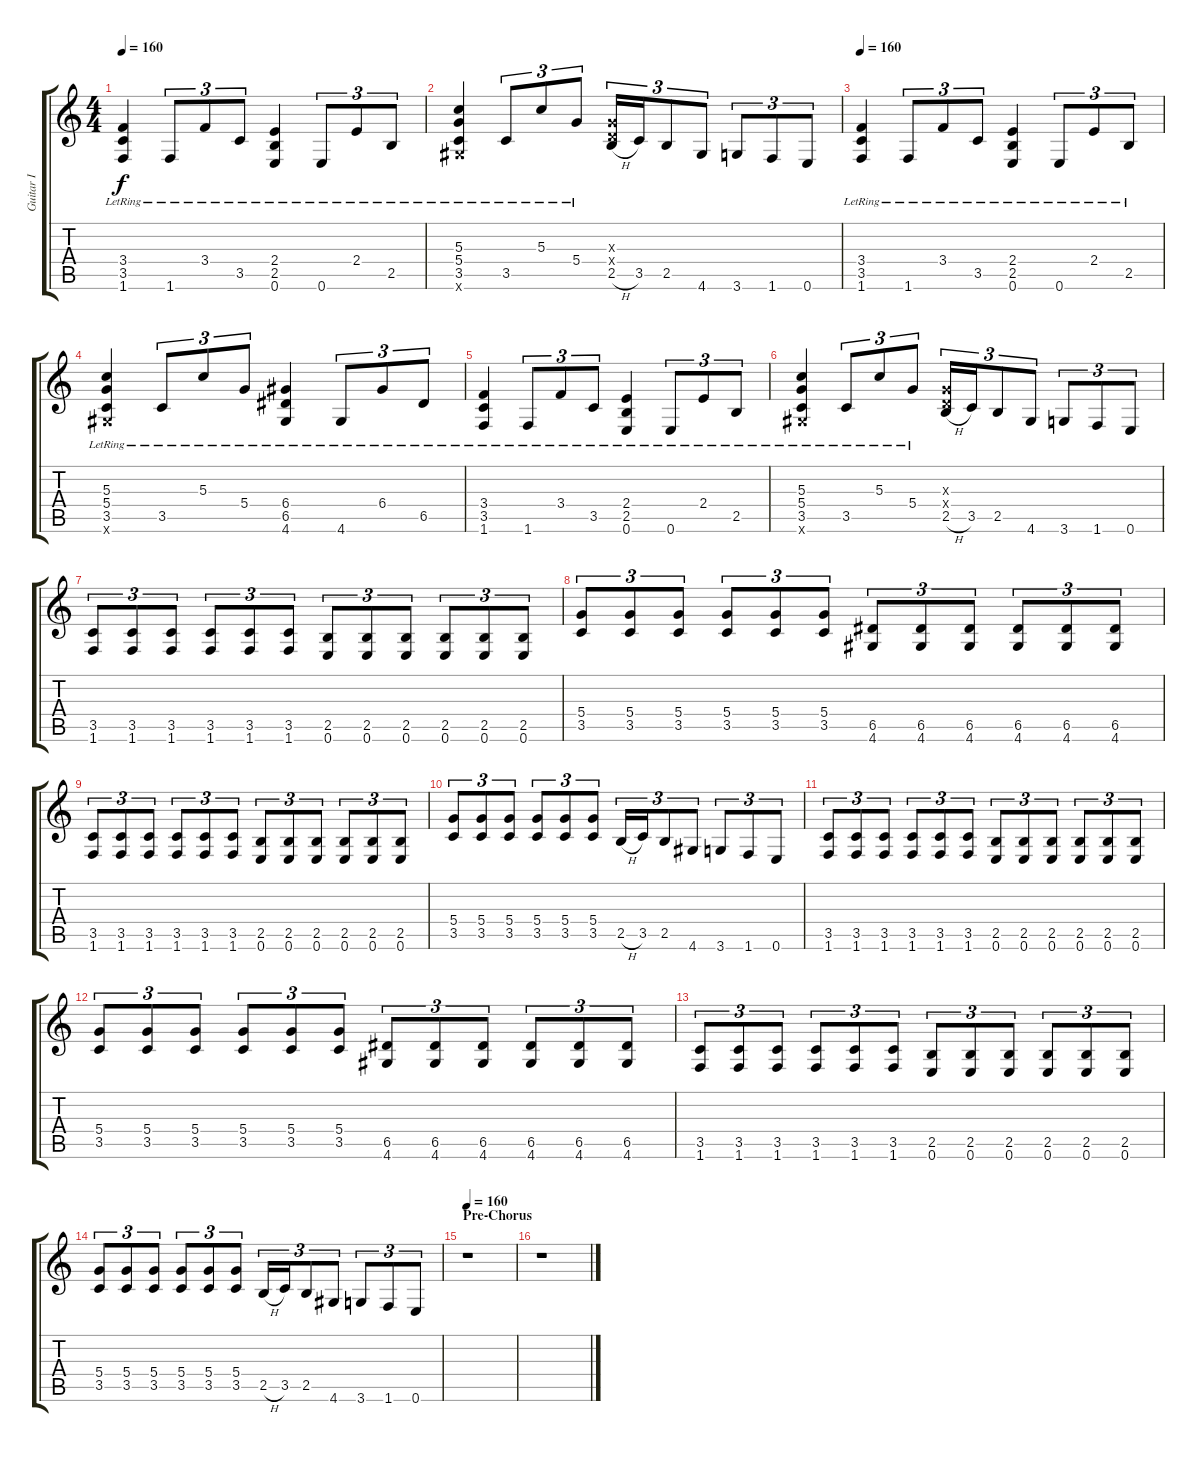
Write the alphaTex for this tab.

\track ("Guitar I" "Guitar I") {instrument distortionguitar}
\staff {score tabs}
\tuning (E4 B3 G3 D3 A2 E2) {hide}
\ts (4 4)
\tempo 160
\clef g2
\ks c
(3.4{lr} 3.5{lr} 1.6{lr}).4{dy f} 1.6{lr}.8{tu (3 2)} 3.4{lr}.8{tu (3 2)} 3.5{lr}.8{tu (3 2)} (2.4{lr} 2.5{lr} 0.6{lr}).4 0.6{lr}.8{tu (3 2)} 2.4{lr}.8{tu (3 2)} 2.5{lr}.8{tu (3 2)} |
(5.3{lr} 5.4{lr} 3.5{lr} 4.6{x}).4 3.5{lr}.8{tu (3 2)} 5.3{lr}.8{tu (3 2)} 5.4{lr}.8{tu (3 2)} (0.3{x} 0.4{x} 2.5{h}).16{tu (3 2)} 3.5.16{tu (3 2)} 2.5.8{tu (3 2)} 4.6.8{tu (3 2)} 3.6.8{tu (3 2)} 1.6.8{tu (3 2)} 0.6.8{tu (3 2)} |
\tempo 160
(3.4{lr} 3.5{lr} 1.6{lr}).4 1.6{lr}.8{tu (3 2)} 3.4{lr}.8{tu (3 2)} 3.5{lr}.8{tu (3 2)} (2.4{lr} 2.5{lr} 0.6{lr}).4 0.6{lr}.8{tu (3 2)} 2.4{lr}.8{tu (3 2)} 2.5{lr}.8{tu (3 2)} |
(5.3{lr} 5.4{lr} 3.5{lr} 4.6{x}).4 3.5{lr}.8{tu (3 2)} 5.3{lr}.8{tu (3 2)} 5.4{lr}.8{tu (3 2)} (6.4{lr} 6.5{lr} 4.6{lr}).4 4.6{lr}.8{tu (3 2)} 6.4{lr}.8{tu (3 2)} 6.5{lr}.8{tu (3 2)} |
(3.4{lr} 3.5{lr} 1.6{lr}).4 1.6{lr}.8{tu (3 2)} 3.4{lr}.8{tu (3 2)} 3.5{lr}.8{tu (3 2)} (2.4{lr} 2.5{lr} 0.6{lr}).4 0.6{lr}.8{tu (3 2)} 2.4{lr}.8{tu (3 2)} 2.5{lr}.8{tu (3 2)} |
(5.3{lr} 5.4{lr} 3.5{lr} 4.6{x}).4 3.5{lr}.8{tu (3 2)} 5.3{lr}.8{tu (3 2)} 5.4{lr}.8{tu (3 2)} (0.3{x} 0.4{x} 2.5{h}).16{tu (3 2)} 3.5.16{tu (3 2)} 2.5.8{tu (3 2)} 4.6.8{tu (3 2)} 3.6.8{tu (3 2)} 1.6.8{tu (3 2)} 0.6.8{tu (3 2)} |
(3.5 1.6).8{tu (3 2)} (3.5 1.6).8{tu (3 2)} (3.5 1.6).8{tu (3 2)} (3.5 1.6).8{tu (3 2)} (3.5 1.6).8{tu (3 2)} (3.5 1.6).8{tu (3 2)} (2.5 0.6).8{tu (3 2)} (2.5 0.6).8{tu (3 2)} (2.5 0.6).8{tu (3 2)} (2.5 0.6).8{tu (3 2)} (2.5 0.6).8{tu (3 2)} (2.5 0.6).8{tu (3 2)} |
(5.4 3.5).8{tu (3 2)} (5.4 3.5).8{tu (3 2)} (5.4 3.5).8{tu (3 2)} (5.4 3.5).8{tu (3 2)} (5.4 3.5).8{tu (3 2)} (5.4 3.5).8{tu (3 2)} (6.5 4.6).8{tu (3 2)} (6.5 4.6).8{tu (3 2)} (6.5 4.6).8{tu (3 2)} (6.5 4.6).8{tu (3 2)} (6.5 4.6).8{tu (3 2)} (6.5 4.6).8{tu (3 2)} |
(3.5 1.6).8{tu (3 2)} (3.5 1.6).8{tu (3 2)} (3.5 1.6).8{tu (3 2)} (3.5 1.6).8{tu (3 2)} (3.5 1.6).8{tu (3 2)} (3.5 1.6).8{tu (3 2)} (2.5 0.6).8{tu (3 2)} (2.5 0.6).8{tu (3 2)} (2.5 0.6).8{tu (3 2)} (2.5 0.6).8{tu (3 2)} (2.5 0.6).8{tu (3 2)} (2.5 0.6).8{tu (3 2)} |
(5.4 3.5).8{tu (3 2)} (5.4 3.5).8{tu (3 2)} (5.4 3.5).8{tu (3 2)} (5.4 3.5).8{tu (3 2)} (5.4 3.5).8{tu (3 2)} (5.4 3.5).8{tu (3 2)} 2.5{h}.16{tu (3 2)} 3.5.16{tu (3 2)} 2.5.8{tu (3 2)} 4.6.8{tu (3 2)} 3.6.8{tu (3 2)} 1.6.8{tu (3 2)} 0.6.8{tu (3 2)} |
(3.5 1.6).8{tu (3 2)} (3.5 1.6).8{tu (3 2)} (3.5 1.6).8{tu (3 2)} (3.5 1.6).8{tu (3 2)} (3.5 1.6).8{tu (3 2)} (3.5 1.6).8{tu (3 2)} (2.5 0.6).8{tu (3 2)} (2.5 0.6).8{tu (3 2)} (2.5 0.6).8{tu (3 2)} (2.5 0.6).8{tu (3 2)} (2.5 0.6).8{tu (3 2)} (2.5 0.6).8{tu (3 2)} |
(5.4 3.5).8{tu (3 2)} (5.4 3.5).8{tu (3 2)} (5.4 3.5).8{tu (3 2)} (5.4 3.5).8{tu (3 2)} (5.4 3.5).8{tu (3 2)} (5.4 3.5).8{tu (3 2)} (6.5 4.6).8{tu (3 2)} (6.5 4.6).8{tu (3 2)} (6.5 4.6).8{tu (3 2)} (6.5 4.6).8{tu (3 2)} (6.5 4.6).8{tu (3 2)} (6.5 4.6).8{tu (3 2)} |
(3.5 1.6).8{tu (3 2)} (3.5 1.6).8{tu (3 2)} (3.5 1.6).8{tu (3 2)} (3.5 1.6).8{tu (3 2)} (3.5 1.6).8{tu (3 2)} (3.5 1.6).8{tu (3 2)} (2.5 0.6).8{tu (3 2)} (2.5 0.6).8{tu (3 2)} (2.5 0.6).8{tu (3 2)} (2.5 0.6).8{tu (3 2)} (2.5 0.6).8{tu (3 2)} (2.5 0.6).8{tu (3 2)} |
(5.4 3.5).8{tu (3 2)} (5.4 3.5).8{tu (3 2)} (5.4 3.5).8{tu (3 2)} (5.4 3.5).8{tu (3 2)} (5.4 3.5).8{tu (3 2)} (5.4 3.5).8{tu (3 2)} 2.5{h}.16{tu (3 2)} 3.5.16{tu (3 2)} 2.5.8{tu (3 2)} 4.6.8{tu (3 2)} 3.6.8{tu (3 2)} 1.6.8{tu (3 2)} 0.6.8{tu (3 2)} |
\section ("" "Pre-Chorus")
\tempo 160
r.1 |
r.1
